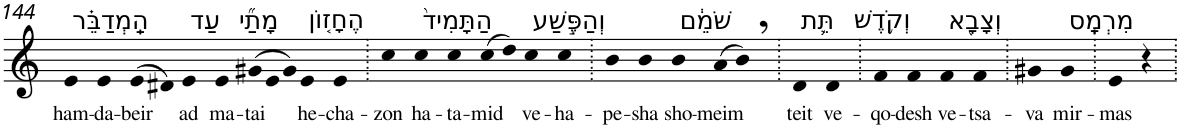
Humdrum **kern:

**kern	**text
*part1	*part1
*staff1	*staff1
*I"Piano	*
*I'Pno	*
!!LO:PB:g=z
*clefG2	*
*k[]	*
=144	=144
!LO:TX:a:t=הַֽמְדַבֵּ֗ר	!
!	!LO:LY:b
4e	ham-
!	!LO:LY:b
4e	-da-
!	!LO:LY:b
(>8e	-beir
8d#X)	.
!LO:TX:a:t=עַד	!
!	!LO:LY:b
4e	ad
!LO:TX:a:t=מָתַ֞י	!
!	!LO:LY:b
4e	ma-
*Xtuplet	*
!	!LO:LY:b
(>12g#X	-tai
12e	.
12g#)	.
!LO:TX:a:t=הֶחָז֤וֹן	!
!	!LO:LY:b
4e	he-
!	!LO:LY:b
4e	-cha-
=145.	=145.
!	!LO:LY:b
4cc	-zon
!LO:TX:a:t=הַתָּמִיד֙	!
!	!LO:LY:b
4cc	ha-
!	!LO:LY:b
4cc	-ta-
!	!LO:LY:b
(>8cc	-mid
8dd)	.
!LO:TX:a:t=וְהַפֶּ֣שַׁע	!
!	!LO:LY:b
4cc	ve-
!	!LO:LY:b
4cc	-ha-
=146.	=146.
!	!LO:LY:b
4b	-pe-
!	!LO:LY:b
4b	-sha
!LO:TX:a:t=שֹׁמֵ֔ם	!
!	!LO:LY:b
4b	sho-
!	!LO:LY:b
(>8a	-meim
8b,)	.
=147.	=147.
!LO:TX:a:t=תֵּ֛ת	!
!	!LO:LY:b
4d	teit
!LO:TX:a:t=וְקֹ֥דֶשׁ	!
!	!LO:LY:b
4d	ve-
=148.	=148.
!	!LO:LY:b
4f	-qo-
!	!LO:LY:b
4f	-desh
!LO:TX:a:t=וְצָבָ֖א	!
!	!LO:LY:b
4f	ve-
!	!LO:LY:b
4f	-tsa-
=149.	=149.
!	!LO:LY:b
4g#X	-va
!LO:TX:a:t=מִרְמָֽס	!
!	!LO:LY:b
4g#	mir-
=150.	=150.
!	!LO:LY:b
4e	-mas
4r	.
=.	=.
*-	*-
